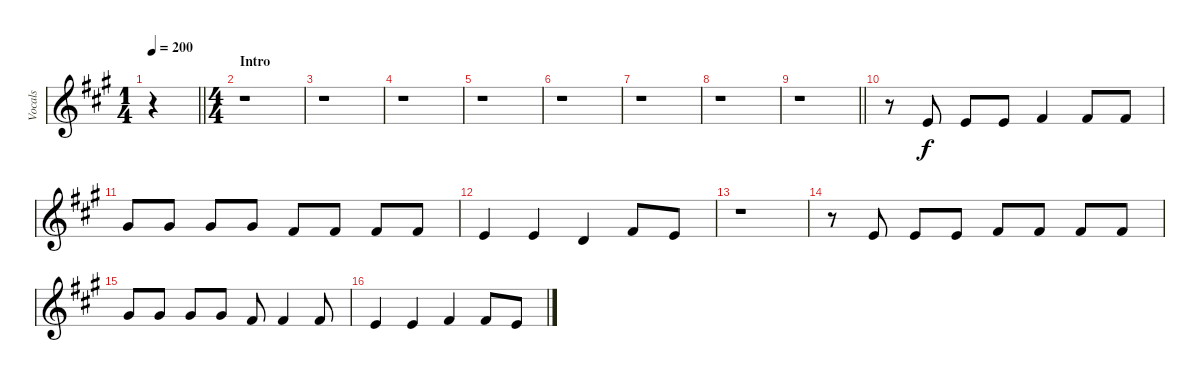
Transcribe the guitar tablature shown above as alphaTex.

\track ("Vocals" "Vocals") {instrument altosax}
\staff {score}
\tuning (E4 B3 G3 D3 A2 E2 B1) {hide}
\ts (1 4)
\tempo 200
\clef g2
\barLineRight lightlight
\ks a
r.4{dy f instrument altosax} |
\ts (4 4)
\section ("" "Intro")
r.1 |
r.1 |
r.1 |
r.1 |
r.1 |
r.1 |
r.1 |
\barLineRight lightlight
r.1 |
\section ("" "")
r.8 0.1.8 0.1.8 0.1.8 2.1.4 2.1.8 2.1.8 |
4.1.8 4.1.8 4.1.8 4.1.8 2.1.8 2.1.8 2.1.8 2.1.8 |
0.1.4 0.1.4 3.2.4 2.1.8 0.1.8 |
r.1 |
r.8 0.1.8 0.1.8 0.1.8 2.1.8 2.1.8 2.1.8 2.1.8 |
4.1.8 4.1.8 4.1.8 4.1.8 2.1.8 2.1.4 2.1.8 |
0.1.4 0.1.4 2.1.4 2.1.8 0.1.8
